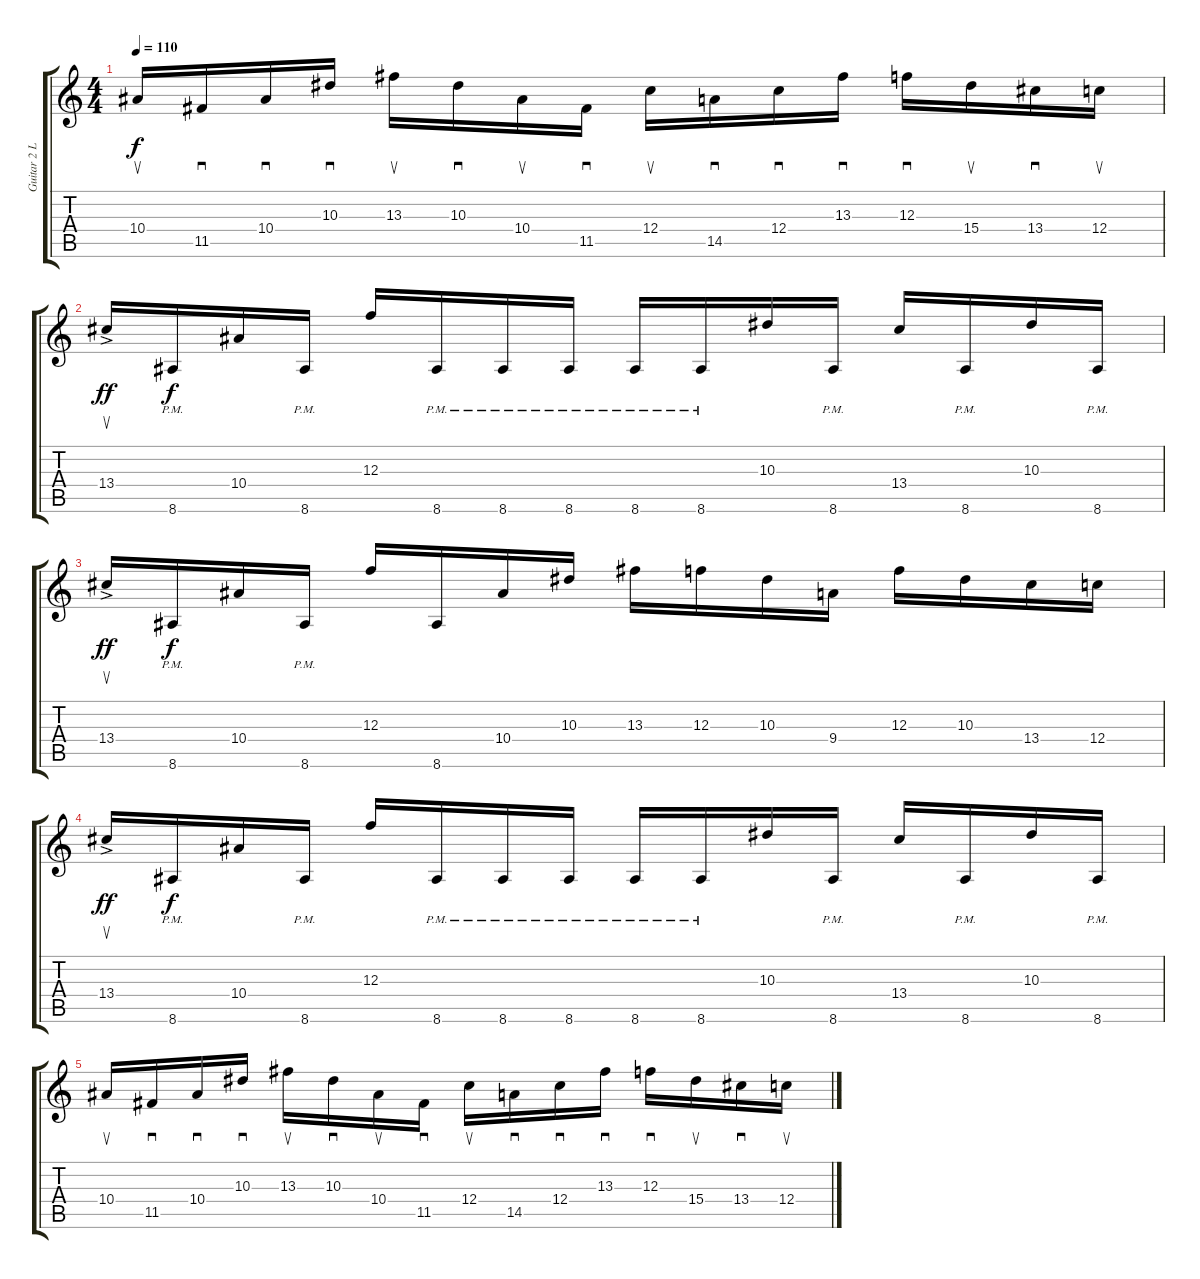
\track ("Guitar 2 Lead" "Guitar 2 L") {instrument distortionguitar}
\staff {score tabs}
\tuning (D4 A3 F3 C3 G2 D2) {hide}
\ts (4 4)
\tempo 110
\clef g2
\ks c
10.4.16{su dy f} 11.5.16{sd} 10.4.16{sd} 10.3.16{sd} 13.3.16{su} 10.3.16{sd} 10.4.16{su} 11.5.16{sd} 12.4.16{su} 14.5.16{sd} 12.4.16{sd} 13.3.16{sd} 12.3.16{sd} 15.4.16{su} 13.4.16{sd} 12.4.16{su} |
13.4{ac}.16{su dy ff} 8.6{pm}.16{dy f} 10.4.16 8.6{pm}.16 12.3.16 8.6{pm}.16 8.6{pm}.16 8.6{pm}.16 8.6{pm}.16 8.6{pm}.16 10.3.16 8.6{pm}.16 13.4.16 8.6{pm}.16 10.3.16 8.6{pm}.16 |
13.4{ac}.16{su dy ff} 8.6{pm}.16{dy f} 10.4.16 8.6{pm}.16 12.3.16 8.6.16 10.4.16 10.3.16 13.3.16 12.3.16 10.3.16 9.4.16 12.3.16 10.3.16 13.4.16 12.4.16 |
13.4{ac}.16{su dy ff} 8.6{pm}.16{dy f} 10.4.16 8.6{pm}.16 12.3.16 8.6{pm}.16 8.6{pm}.16 8.6{pm}.16 8.6{pm}.16 8.6{pm}.16 10.3.16 8.6{pm}.16 13.4.16 8.6{pm}.16 10.3.16 8.6{pm}.16 |
10.4.16{su} 11.5.16{sd} 10.4.16{sd} 10.3.16{sd} 13.3.16{su} 10.3.16{sd} 10.4.16{su} 11.5.16{sd} 12.4.16{su} 14.5.16{sd} 12.4.16{sd} 13.3.16{sd} 12.3.16{sd} 15.4.16{su} 13.4.16{sd} 12.4.16{su}
